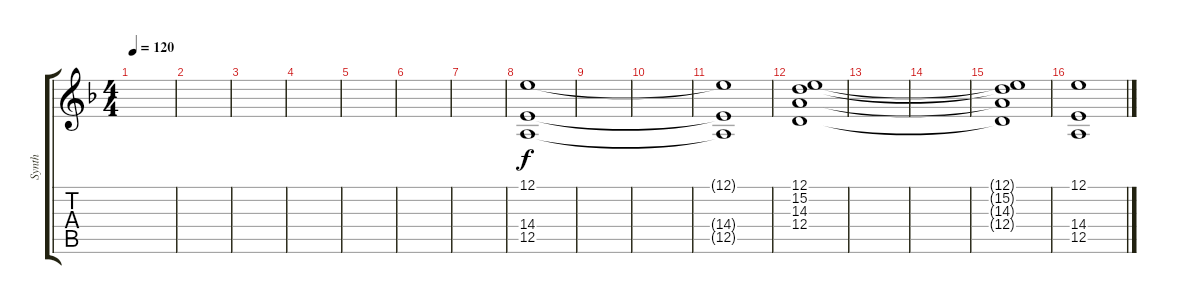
\track ("Synth" "Synth") {instrument stringensemble1}
\staff {score tabs}
\tuning (E4 B3 G3 D3 A2 E2) {hide}
\ts (4 4)
\tempo 120
\clef g2
\ks dminor
|
|
|
|
|
|
|
(12.1 14.4 12.5).1{volume 8} |
|
|
(12.1{t} 14.4{t} 12.5{t}).1 |
(12.1 15.2 14.3 12.4).1 |
|
|
(12.1{t} 15.2{t} 14.3{t} 12.4{t}).1 |
(12.1 14.4 12.5).1
